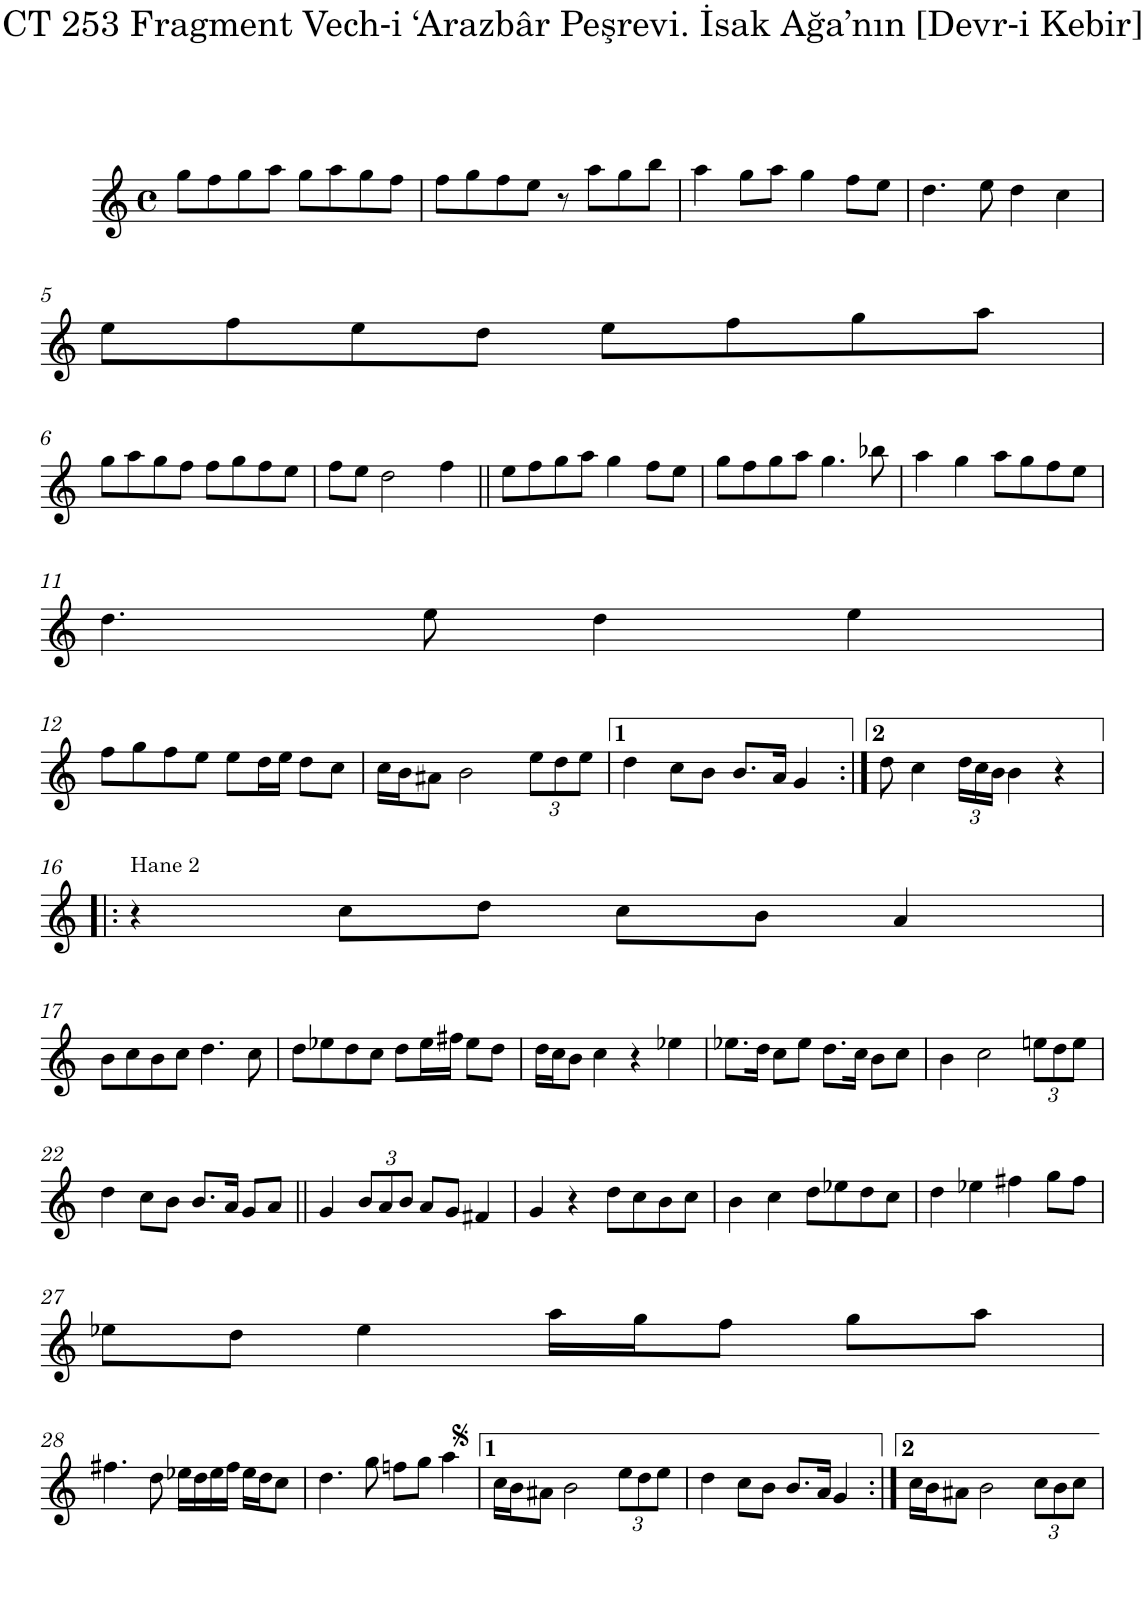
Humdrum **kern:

**kern
*part1
*staff1
*I"Piano
*I'Pno.
*clefG2
*k[]
*M4/4
*met(c)
=1
8gg\L
8ff\
8gg\
8aa\J
8gg\L
8aa\
8gg\
8ff\J
=2
8ff\L
8gg\
8ff\
8ee\J
8r
8aa\L
8gg\
8bb\J
=3
4aa\
8gg\L
8aa\J
4gg\
8ff\L
8ee\J
=4
4.dd\
8ee\
4dd\
4cc\
!!LO:LB:g=z
=5
8ee\L
8ff\
8ee\
8dd\J
8ee\L
8ff\
8gg\
8aa\J
!!LO:LB:g=z
=6
8gg\L
8aa\
8gg\
8ff\J
8ff\L
8gg\
8ff\
8ee\J
=7
8ff\L
8ee\J
2dd\
4ff\
=8||
8ee\L
8ff\
8gg\
8aa\J
4gg\
8ff\L
8ee\J
=9
8gg\L
8ff\
8gg\
8aa\J
4.gg\
8bb-X\
=10
4aa\
4gg\
8aa\L
8gg\
8ff\
8ee\J
!!LO:LB:g=z
=11
4.dd\
8ee\
4dd\
4ee\
!!LO:LB:g=z
=12
8ff\L
8gg\
8ff\
8ee\J
8ee\L
16dd\L
16ee\JJ
8dd\L
8cc\J
=13
16cc\LL
16b\J
8a#X\J
2b\
*Xbrackettup
12ee\L
12dd\
12ee\J
=14
4dd\
8cc\L
8b\J
8.b/L
16a/Jk
4g/
=15:|!
8dd\
4cc\
24dd\LL
24cc\
24b\JJ
4b\
4r
!!LO:LB:g=z
=16!|:
!LO:TX:a:t=Hane 2
4r
8cc\L
8dd\J
8cc\L
8b\J
4a/
!!LO:LB:g=z
=17
8b\L
8cc\
8b\
8cc\J
4.dd\
8cc\
=18
8dd\L
8ee-X\
8dd\
8cc\J
8dd\L
16ee-\L
16ff#X\JJ
8ee-\L
8dd\J
=19
16dd\LL
16cc\J
8b\J
4cc\
4r
4ee-X\
=20
8.ee-X\L
16dd\Jk
8cc\L
8ee-\J
8.dd\L
16cc\Jk
8b\L
8cc\J
=21
4b\
2cc\
12een\L
12dd\
12ee\J
!!LO:LB:g=z
=22
4dd\
8cc\L
8b\J
8.b/L
16a/Jk
8g/L
8a/J
=23||
4g/
12b/L
12a/
12b/J
8a/L
8g/J
4f#X/
=24
4g/
4r
8dd\L
8cc\
8b\
8cc\J
=25
4b\
4cc\
8dd\L
8ee-X\
8dd\
8cc\J
=26
4dd\
4ee-X\
4ff#X\
8gg\L
8ff#\J
!!LO:LB:g=z
=27
8ee-X\L
8dd\J
4ee-\
16aa\LL
16gg\J
8ff\J
8gg\L
8aa\J
!!LO:LB:g=z
=28
4.ff#X\
8dd\
16ee-X\LL
16dd\
16ee-\
16ff#\JJ
16ee-\LL
16dd\J
8cc\J
=29
4.dd\
8gg\
8ffn\L
8gg\J
4aa\
=30
16cc\LL
16b\J
8a#X\J
2b\
12ee\L
12dd\
12ee\J
=31
4dd\
8cc\L
8b\J
8.b/L
16a/Jk
4g/
=32:|!
16cc\LL
16b\J
8a#X\J
2b\
12cc\L
12b\
12cc\J
=
*-
